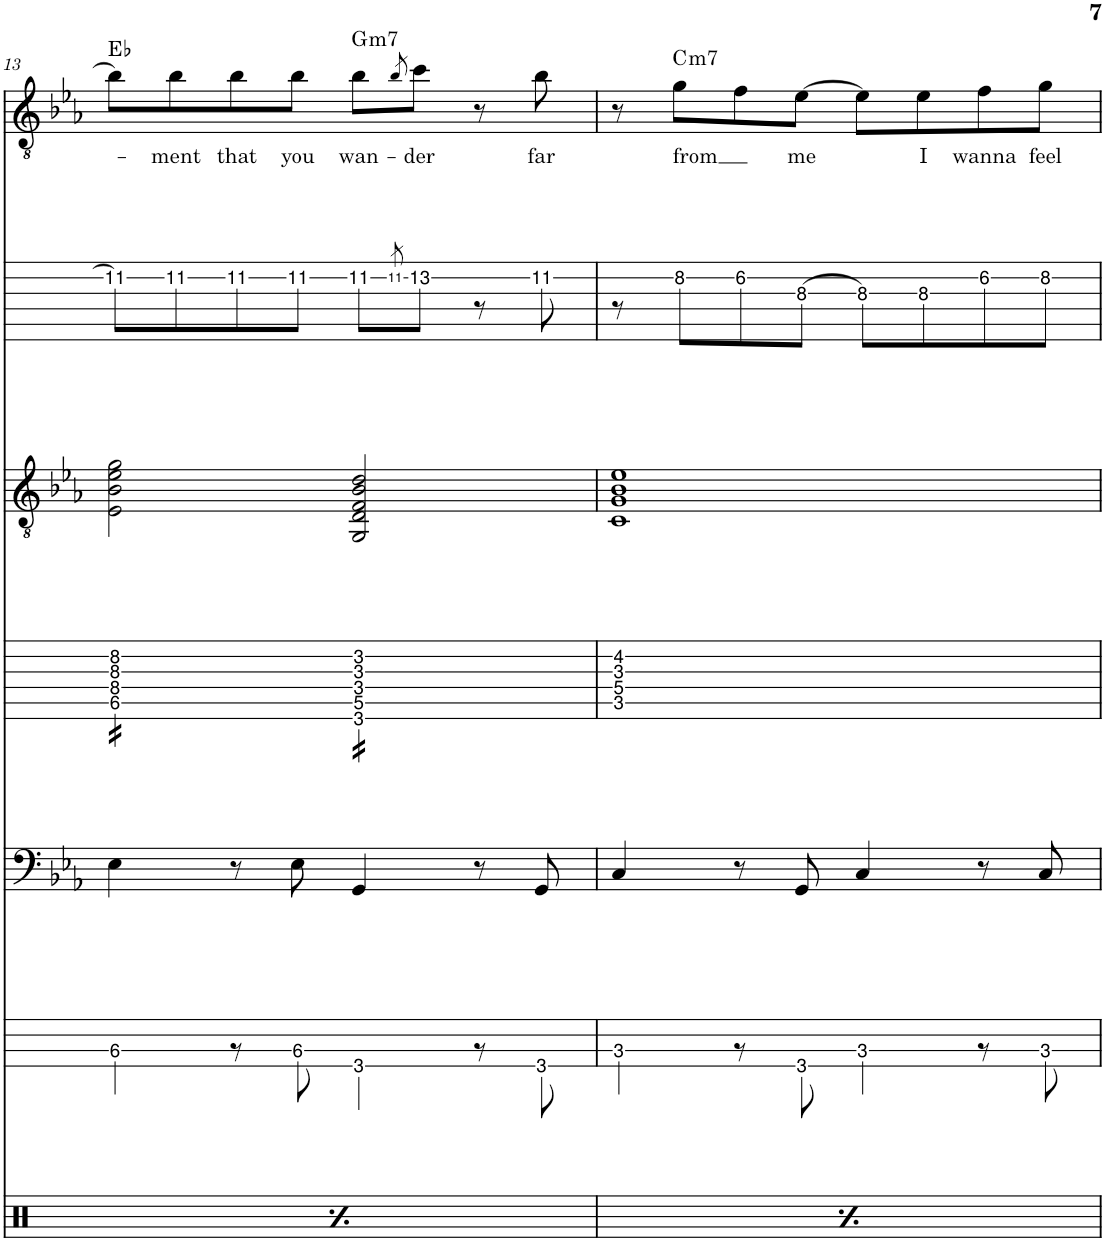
**kern	**kern	**kern	**kern	**kern	**kern	**kern	**text	**harte
*part4	*part3	*part3	*part2	*part2	*part1	*part1	*part1	*part1
*staff7	*staff6	*staff5	*staff4	*staff3	*staff2	*staff1	*staff1	*
*I"Drumset	*I"Acoustic Bass	*	*I"Acoustic Guitar 4	*	*I"Acoustic Guitar 1	*	*	*
*	*	*	*I'Ac Gtr	*	*I'Ac Gtr	*	*	*
!!LO:PB:g=z
*clefX	*	*clefF4	*	*clefGv2	*	*clefGv2	*	*
*	*Trd7c12	*Trd7c12	*	*	*	*	*	*
*k[]	*k[b-e-a-]	*k[b-e-a-]	*k[b-e-a-]	*k[b-e-a-]	*k[b-e-a-]	*k[b-e-a-]	*	*
*M4/4	*M4/4	*M4/4	*M4/4	*M4/4	*M4/4	*M4/4	*	*
=13	=13	=13	=13	=13	=13	=13	=13	=13
*^	*	*	*	*	*	*	*	*
8Rgg/L	4Rf\	4E-\	4E-\	2E-\ 2B-\ 2e-\ 2g\	2E-\ 2B-\ 2e-\ 2g\	8b-\L]	8b-\L]	.	Eb:maj
!	!	!	!	!	!	!	!	!LO:LY:b	!
8Rgg/	.	.	.	.	.	8b-\	8b-\	-ment	.
!	!	!	!	!	!	!	!	!LO:LY:b	!
8Rcc/	8Rd\L	8r	8r	.	.	8b-\	8b-\	that	.
!	!	!	!	!	!	!	!	!LO:LY:b	!
8Rgg/J	8Rf\J	8E-\	8E-\	.	.	8b-\J	8b-\J	you	.
!	!	!	!	!	!	!	!	!LO:LY:b	!LO:H:kt=m7
8Rgg/L	4Rf\	4GG\	4GG/	2GG\ 2D\ 2F\ 2B-\ 2d\	2GG/ 2D/ 2F/ 2B-/ 2d/	8b-\L	8b-\L	wan-	G:min7
.	.	.	.	.	.	8qb-/	8qb-/	.	.
!	!	!	!	!	!	!	!	!LO:LY:b	!
8Rgg/	.	.	.	.	.	8cc\J	8cc\J	-der	.
8Rcc/	4Rd\	8r	8r	.	.	8r	8r	.	.
!	!	!	!	!	!	!	!	!LO:LY:b	!
8Rgg/J	.	8GG\	8GG/	.	.	8b-\	8b-\	far	.
=14	=14	=14	=14	=14	=14	=14	=14	=14	=14
8Rgg/L	4Rf\	4C\	4C/	1C 1G 1B- 1e-	1C 1G 1B- 1e-	8r	8r	.	.
!	!	!	!	!	!	!	!	!LO:LY:b	!LO:H:kt=m7
8Rgg/	.	.	.	.	.	8g\L	8g\L	from	C:min7
8Rcc/	8Rd\L	8r	8r	.	.	8f\	8f\	.	.
!	!	!	!	!	!	!	!	!LO:LY:b	!
8Rgg/J	8Rf\J	8GG\	8GG/	.	.	[8e-\J	[8e-\J	me	.
8Rgg/L	4Rf\	4C\	4C/	.	.	8e-\L]	8e-\L]	.	.
!	!	!	!	!	!	!	!	!LO:LY:b	!
8Rgg/	.	.	.	.	.	8e-\	8e-\	I	.
!	!	!	!	!	!	!	!	!LO:LY:b	!
8Rcc/	4Rd\	8r	8r	.	.	8f\	8f\	wanna	.
!	!	!	!	!	!	!	!	!LO:LY:b	!
8Rgg/J	.	8C\	8C/	.	.	8g\J	8g\J	feel	.
*v	*v	*	*	*	*	*	*	*	*
=	=	=	=	=	=	=	=	=
*-	*-	*-	*-	*-	*-	*-	*-	*-
